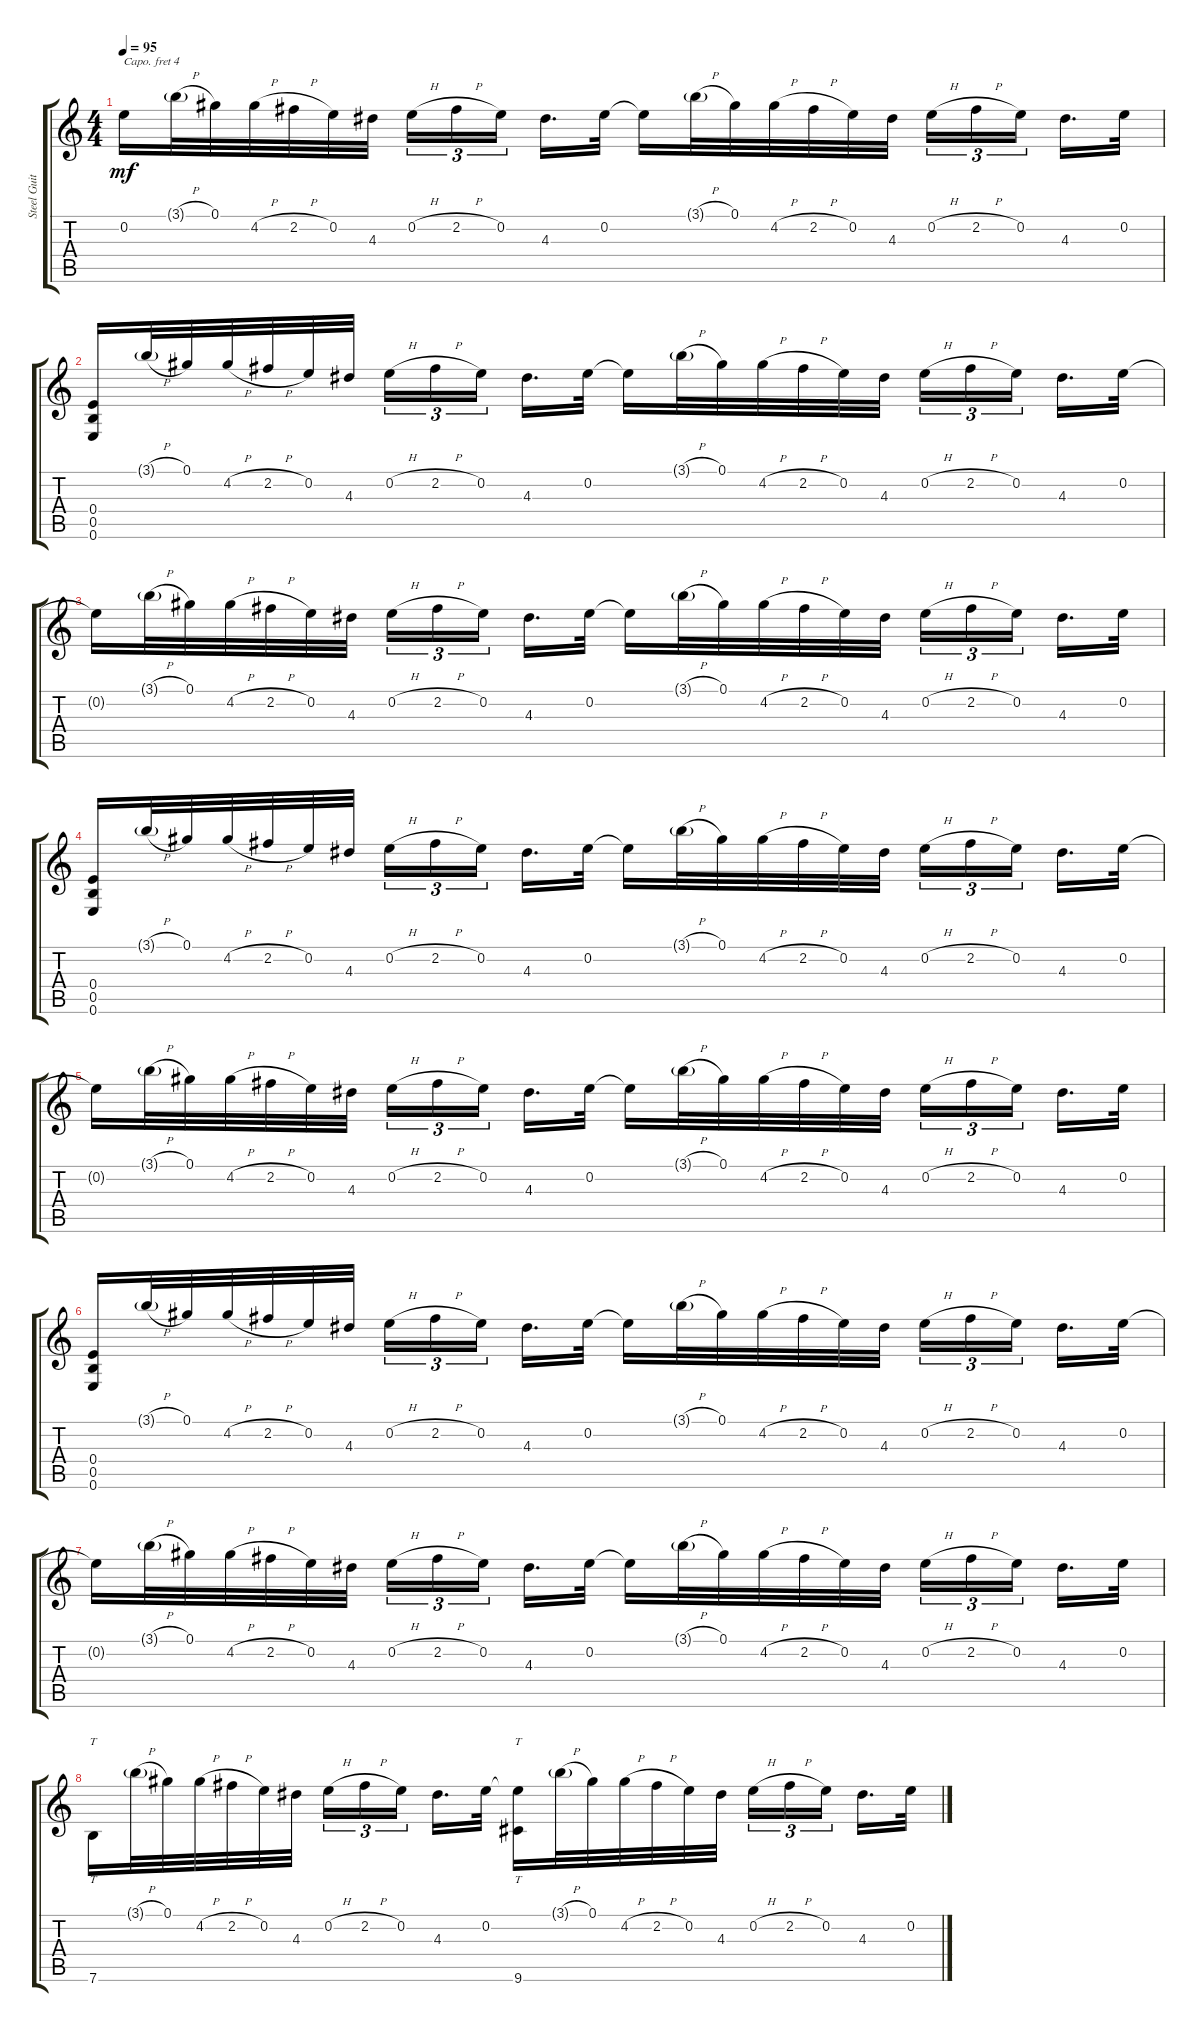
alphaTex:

\track ("Steel Guitar" "Steel Guit") {instrument acousticguitarsteel}
\staff {score tabs}
\capo 4
\tuning (E4 C4 G3 C3 G2 C2) {hide}
\ts (4 4)
\tempo 95
\clef g2
\ks c
0.2{t}.16{dy mf} 3.1{h g}.32 0.1.32 4.2{h}.32 2.2{h}.32 0.2.32 4.3.32 0.2{h}.16{tu (3 2)} 2.2{h}.16{tu (3 2)} 0.2.16{tu (3 2) beam splitsecondary} 4.3.16{d} 0.2.32 0.2{t}.16 3.1{h g}.32 0.1.32 4.2{h}.32 2.2{h}.32 0.2.32 4.3.32 0.2{h}.16{tu (3 2)} 2.2{h}.16{tu (3 2)} 0.2.16{tu (3 2) beam splitsecondary} 4.3.16{d} 0.2.32 |
(0.4 0.5 0.6).16 3.1{h g}.32 0.1.32 4.2{h}.32 2.2{h}.32 0.2.32 4.3.32 0.2{h}.16{tu (3 2)} 2.2{h}.16{tu (3 2)} 0.2.16{tu (3 2) beam splitsecondary} 4.3.16{d} 0.2.32 0.2{t}.16 3.1{h g}.32 0.1.32 4.2{h}.32 2.2{h}.32 0.2.32 4.3.32 0.2{h}.16{tu (3 2)} 2.2{h}.16{tu (3 2)} 0.2.16{tu (3 2) beam splitsecondary} 4.3.16{d} 0.2.32 |
0.2{t}.16 3.1{h g}.32 0.1.32 4.2{h}.32 2.2{h}.32 0.2.32 4.3.32 0.2{h}.16{tu (3 2)} 2.2{h}.16{tu (3 2)} 0.2.16{tu (3 2) beam splitsecondary} 4.3.16{d} 0.2.32 0.2{t}.16 3.1{h g}.32 0.1.32 4.2{h}.32 2.2{h}.32 0.2.32 4.3.32 0.2{h}.16{tu (3 2)} 2.2{h}.16{tu (3 2)} 0.2.16{tu (3 2) beam splitsecondary} 4.3.16{d} 0.2.32 |
(0.4 0.5 0.6).16 3.1{h g}.32 0.1.32 4.2{h}.32 2.2{h}.32 0.2.32 4.3.32 0.2{h}.16{tu (3 2)} 2.2{h}.16{tu (3 2)} 0.2.16{tu (3 2) beam splitsecondary} 4.3.16{d} 0.2.32 0.2{t}.16 3.1{h g}.32 0.1.32 4.2{h}.32 2.2{h}.32 0.2.32 4.3.32 0.2{h}.16{tu (3 2)} 2.2{h}.16{tu (3 2)} 0.2.16{tu (3 2) beam splitsecondary} 4.3.16{d} 0.2.32 |
0.2{t}.16 3.1{h g}.32 0.1.32 4.2{h}.32 2.2{h}.32 0.2.32 4.3.32 0.2{h}.16{tu (3 2)} 2.2{h}.16{tu (3 2)} 0.2.16{tu (3 2) beam splitsecondary} 4.3.16{d} 0.2.32 0.2{t}.16 3.1{h g}.32 0.1.32 4.2{h}.32 2.2{h}.32 0.2.32 4.3.32 0.2{h}.16{tu (3 2)} 2.2{h}.16{tu (3 2)} 0.2.16{tu (3 2) beam splitsecondary} 4.3.16{d} 0.2.32 |
(0.4 0.5 0.6).16 3.1{h g}.32 0.1.32 4.2{h}.32 2.2{h}.32 0.2.32 4.3.32 0.2{h}.16{tu (3 2)} 2.2{h}.16{tu (3 2)} 0.2.16{tu (3 2) beam splitsecondary} 4.3.16{d} 0.2.32 0.2{t}.16 3.1{h g}.32 0.1.32 4.2{h}.32 2.2{h}.32 0.2.32 4.3.32 0.2{h}.16{tu (3 2)} 2.2{h}.16{tu (3 2)} 0.2.16{tu (3 2) beam splitsecondary} 4.3.16{d} 0.2.32 |
0.2{t}.16 3.1{h g}.32 0.1.32 4.2{h}.32 2.2{h}.32 0.2.32 4.3.32 0.2{h}.16{tu (3 2)} 2.2{h}.16{tu (3 2)} 0.2.16{tu (3 2) beam splitsecondary} 4.3.16{d} 0.2.32 0.2{t}.16 3.1{h g}.32 0.1.32 4.2{h}.32 2.2{h}.32 0.2.32 4.3.32 0.2{h}.16{tu (3 2)} 2.2{h}.16{tu (3 2)} 0.2.16{tu (3 2) beam splitsecondary} 4.3.16{d} 0.2.32 |
7.6.16{tt} 3.1{h g}.32 0.1.32 4.2{h}.32 2.2{h}.32 0.2.32 4.3.32 0.2{h}.16{tu (3 2)} 2.2{h}.16{tu (3 2)} 0.2.16{tu (3 2) beam splitsecondary} 4.3.16{d} 0.2.32 (0.2{t} 9.6).16{tt} 3.1{h g}.32 0.1.32 4.2{h}.32 2.2{h}.32 0.2.32 4.3.32 0.2{h}.16{tu (3 2)} 2.2{h}.16{tu (3 2)} 0.2.16{tu (3 2) beam splitsecondary} 4.3.16{d} 0.2.32
